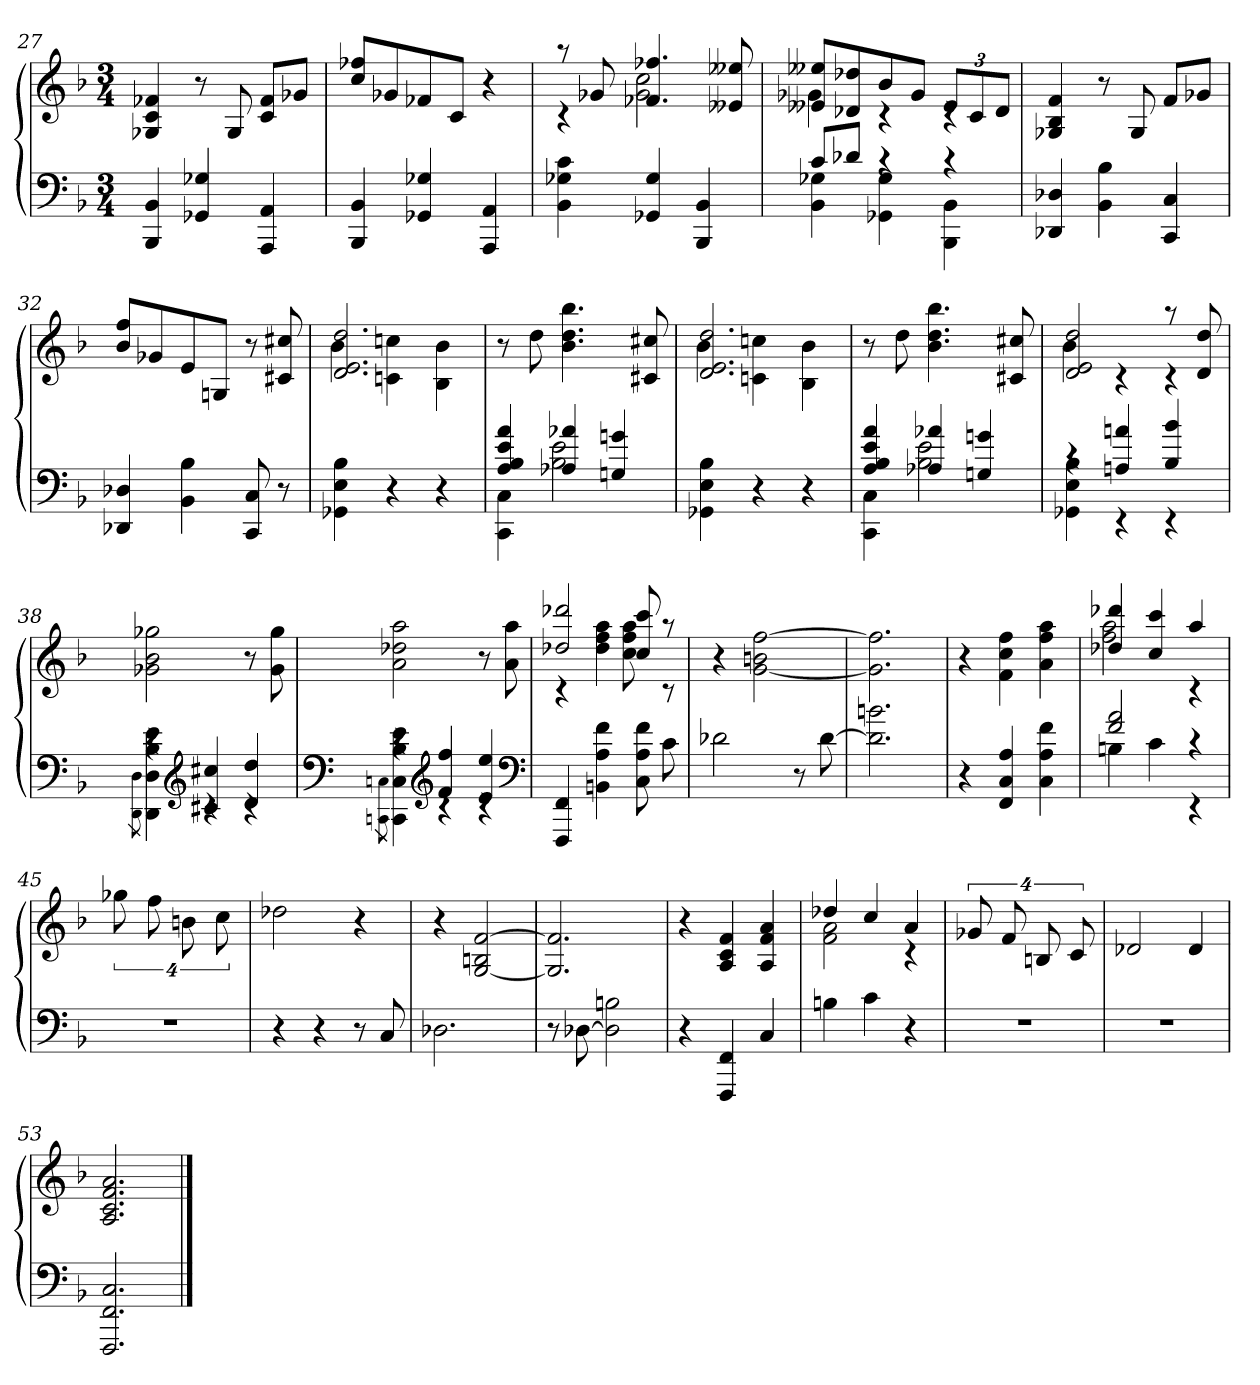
**kern	**kern
*part1	*part1
*staff2	*staff1
*clefF4	*clefG2
*k[b-]	*k[b-]
*F:	*F:
*M3/4	*M3/4
=27	=27
4BBB- 4BB-	4G-X 4c 4f-X
4GG-X 4G-X	8r
.	8G-
4AAA 4AA	8c 8f-L
.	8g-XJ
=28	=28
4BBB- 4BB-	8cc 8ff-XL
.	8g-X
4GG-X 4G-X	8f-X
.	8cJ
4AAA 4AA	4r
=29	=29
*	*^
4BB- 4G-X 4c	8raa	4rc
.	8g-X	.
4GG-X 4G-	4.f-X 4.ff-X	2g- 2cc
4BBB- 4BB-	.	.
.	8e--X 8ee--X	.
=30	=30	=30
*^	*	*
8cL	4BB- 4G-X	8e--X 8ee--XL	4g-X
8d-XJ	.	8d-X 8dd-X	.
4rc	4GG-X 4G-	8b-	4rc
.	.	8g-J	.
4rc	4BBB- 4BB-	12e--L	4rc
.	.	12c	.
.	.	12d-J	.
*v	*v	*	*
*	*v	*v
=31	=31
4DD-X 4D-X	4G-X 4B- 4f
4BB- 4B-	8r
.	8G-
4CC 4C	8fL
.	8g-XJ
=32	=32
4DD-X 4D-X	8b- 8ffL
.	8g-X
4BB- 4B-	8e
.	8GnJ
8CC 8C	8r
8r	8c#X 8cc#X
=33	=33
*	*^
4GG-X 4E 4B-	2.d 2.e 2.dd	4b-
4r	.	4cn 4ccn
4r	.	4B- 4b-
*	*v	*v
=34	=34
*^	*
4A 4B- 4e 4a	4CC 4C	8r
.	.	8dd
4A-X 4a-X	2B- 2e	4.b- 4.dd 4.bb-
4Gn 4gn	.	.
.	.	8c#X 8cc#X
*v	*v	*
=35	=35
*	*^
4GG-X 4E 4B-	2.d 2.e 2.dd	4b-
4r	.	4cn 4ccn
4r	.	4B- 4b-
*	*v	*v
=36	=36
*^	*
4A 4B- 4e 4a	4CC 4C	8r
.	.	8dd
4A-X 4a-X	2B- 2e	4.b- 4.dd 4.bb-
4Gn 4gn	.	.
.	.	8c#X 8cc#X
=37	=37	=37
*	*	*^
4rc	4GG-X 4E 4B-	2d 2e 2dd	4b-
4An 4an	4rEE	.	4rc
4B- 4b-	4rEE	8raa	4rc
.	.	8d 8dd	.
*	*	*v	*v
=38	=38	=38
.	8qDD\ 8qD\	.
4rc	4DD] 4D] 4B- 4e	2g-X 2b- 2gg-X
*clefG2	*	*
4c#X 4cc#X	4rc	.
4d 4dd	4rc	8r
.	.	8g- 8gg-
=39	=39	=39
*clefF4	*	*
.	8qCCn\ 8qCn\	.
4rc	4CC] 4C] 4B- 4e	2a 2dd-X 2aa
*clefG2	*	*
4f 4ff	4rc	.
4e 4ee	4rc	8r
.	.	8a 8aa
*v	*v	*
*clefF4	*
=40	=40
*	*^
4FFF 4FF	2dd-X 2ddd-X	4rc
4BBn 4A 4f	.	4dd- 4ff 4aa
8C 8A 8f	8cc 8ccc	8cc 8ff 8aa
8c	8raa	8rc
*	*v	*v
=41	=41
2d-X	4r
.	[2g 2bn [2ff
8r	.
[8d-	.
=42	=42
2.d-] 2.bn	2.g] 2.ff]
=43	=43
4r	4r
4FF 4C 4A	4f 4cc 4ff
4C 4A 4f	4a 4ff 4aa
=44	=44
*^	*^
2f 2a	4Bn	4dd-X 4ddd-X	2ff 2aa
.	4c	4cc 4ccc	.
4rc	4rEE	4aa	4rc
*v	*v	*	*
*	*v	*v
=45	=45
2.r	16%3gg-X
.	16%3ff
.	16%3bn
.	16%3cc
=46	=46
4r	2dd-X
4r	.
8r	4r
8C	.
=47	=47
2.D-X	4r
.	[2G 2Bn [2f
=48	=48
8r	2.G] 2.f]
[8D-X	.
2D-] 2Bn	.
=49	=49
4r	4r
4FFF 4FF	4A 4c 4f
4C	4A 4f 4a
=50	=50
*	*^
4Bn	4dd-X	2f 2a
4c	4cc	.
4r	4a	4rc
*	*v	*v
=51	=51
2.r	16%3g-X
.	16%3f
.	16%3Bn
.	16%3c
=52	=52
2.r	2d-X
.	4d-
=53	=53
2.FFF 2.FF 2.C	2.A 2.c 2.f 2.a
==	==
*-	*-
